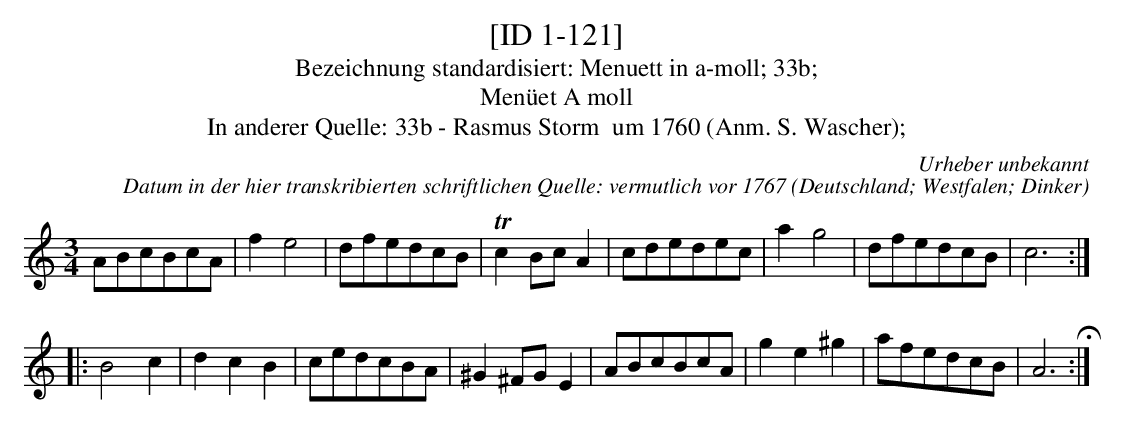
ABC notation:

X:1
T:[ID 1-121]
T:Bezeichnung standardisiert: Menuett in a-moll; 33b;
T:Men\"uet A moll
T:In anderer Quelle: 33b - Rasmus Storm  um 1760 (Anm. S. Wascher);
C:Urheber unbekannt
C:Datum in der hier transkribierten schriftlichen Quelle: vermutlich vor 1767
O:Deutschland; Westfalen; Dinker
M:3/4
L:1/8
K:Am
ABcBcA | f2e4 | dfedcB | Tc2BcA2 | cdedec | a2g4 | dfedcB | c6 ::
B4c2 | d2c2B2 | cedcBA | ^G2^FGE2 | ABcBcA | g2e2^g2 | afedcB | A6 H:|
